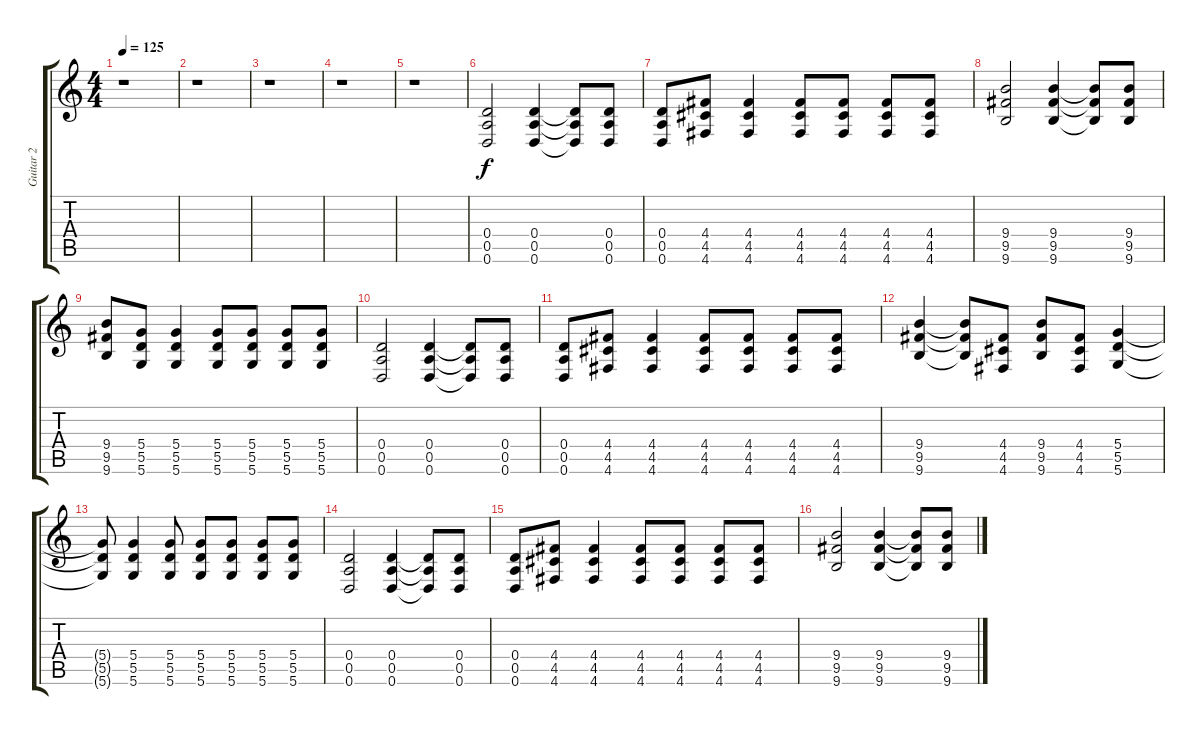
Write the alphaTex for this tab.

\track ("Guitar 2" "Guitar 2") {instrument distortionguitar}
\staff {score tabs}
\tuning (E4 B3 G3 D3 A2 D2) {hide}
\ts (4 4)
\tempo 125
\clef g2
\ks c
r.1{dy f} |
r.1 |
r.1 |
r.1 |
r.1 |
(0.4 0.5 0.6).2 (0.4 0.5 0.6).4 (0.4{t} 0.5{t} 0.6{t}).8 (0.4 0.5 0.6).8 |
(0.4 0.5 0.6).8 (4.4 4.5 4.6).8 (4.4 4.5 4.6).4 (4.4 4.5 4.6).8 (4.4 4.5 4.6).8 (4.4 4.5 4.6).8 (4.4 4.5 4.6).8 |
(9.4 9.5 9.6).2 (9.4 9.5 9.6).4 (9.4{t} 9.5{t} 9.6{t}).8 (9.4 9.5 9.6).8 |
(9.4 9.5 9.6).8 (5.4 5.5 5.6).8 (5.4 5.5 5.6).4 (5.4 5.5 5.6).8 (5.4 5.5 5.6).8 (5.4 5.5 5.6).8 (5.4 5.5 5.6).8 |
(0.4 0.5 0.6).2 (0.4 0.5 0.6).4 (0.4{t} 0.5{t} 0.6{t}).8 (0.4 0.5 0.6).8 |
(0.4 0.5 0.6).8 (4.4 4.5 4.6).8 (4.4 4.5 4.6).4 (4.4 4.5 4.6).8 (4.4 4.5 4.6).8 (4.4 4.5 4.6).8 (4.4 4.5 4.6).8 |
(9.4 9.5 9.6).4 (9.4{t} 9.5{t} 9.6{t}).8 (4.4 4.5 4.6).8 (9.4 9.5 9.6).8 (4.4 4.5 4.6).8 (5.4 5.5 5.6).4 |
(5.4{t} 5.5{t} 5.6{t}).8 (5.4 5.5 5.6).4 (5.4 5.5 5.6).8 (5.4 5.5 5.6).8 (5.4 5.5 5.6).8 (5.4 5.5 5.6).8 (5.4 5.5 5.6).8 |
(0.4 0.5 0.6).2 (0.4 0.5 0.6).4 (0.4{t} 0.5{t} 0.6{t}).8 (0.4 0.5 0.6).8 |
(0.4 0.5 0.6).8 (4.4 4.5 4.6).8 (4.4 4.5 4.6).4 (4.4 4.5 4.6).8 (4.4 4.5 4.6).8 (4.4 4.5 4.6).8 (4.4 4.5 4.6).8 |
(9.4 9.5 9.6).2 (9.4 9.5 9.6).4 (9.4{t} 9.5{t} 9.6{t}).8 (9.4 9.5 9.6).8
